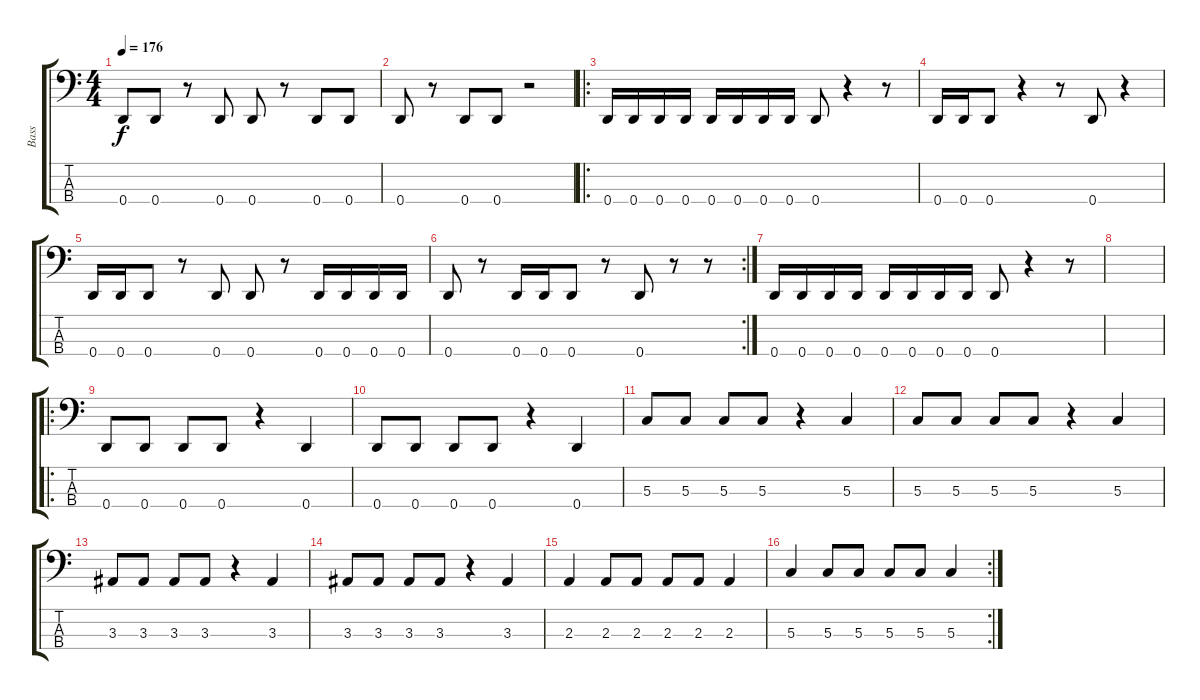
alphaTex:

\track ("Bass" "Bass") {instrument electricbasspick}
\staff {score tabs}
\tuning (F2 C2 G1 D1) {hide}
\ts (4 4)
\tempo 176
\clef f4
\ks c
0.4.8{dy f} 0.4.8 r.8 0.4.8 0.4.8 r.8 0.4.8 0.4.8 |
0.4.8 r.8 0.4.8 0.4.8 r.2 |
\ro
0.4.16 0.4.16 0.4.16 0.4.16 0.4.16 0.4.16 0.4.16 0.4.16 0.4.8 r.4 r.8 |
0.4.16 0.4.16 0.4.8 r.4 r.8 0.4.8 r.4 |
0.4.16 0.4.16 0.4.8 r.8 0.4.8 0.4.8 r.8 0.4.16 0.4.16 0.4.16 0.4.16 |
\rc 2
0.4.8 r.8 0.4.16 0.4.16 0.4.8 r.8 0.4.8 r.8 r.8 |
0.4.16 0.4.16 0.4.16 0.4.16 0.4.16 0.4.16 0.4.16 0.4.16 0.4.8 r.4 r.8 |
|
\ro
0.4.8 0.4.8 0.4.8 0.4.8 r.4 0.4.4 |
0.4.8 0.4.8 0.4.8 0.4.8 r.4 0.4.4 |
5.3.8 5.3.8 5.3.8 5.3.8 r.4 5.3.4 |
5.3.8 5.3.8 5.3.8 5.3.8 r.4 5.3.4 |
3.3.8 3.3.8 3.3.8 3.3.8 r.4 3.3.4 |
3.3.8 3.3.8 3.3.8 3.3.8 r.4 3.3.4 |
2.3.4 2.3.8 2.3.8 2.3.8 2.3.8 2.3.4 |
\rc 2
5.3.4 5.3.8 5.3.8 5.3.8 5.3.8 5.3.4
